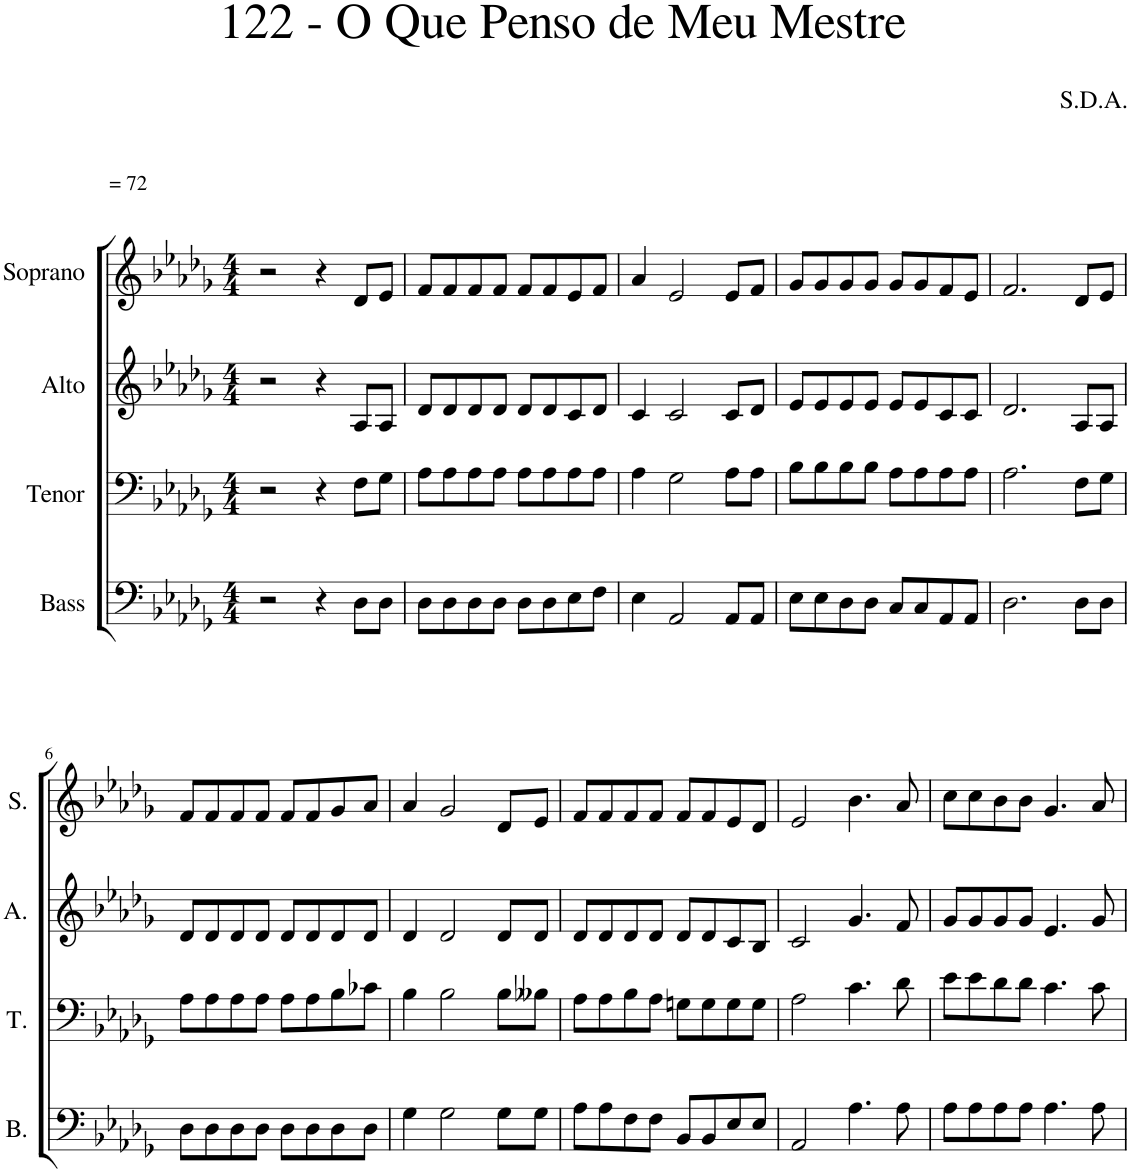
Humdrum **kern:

**kern	**kern	**kern	**kern
*part4	*part3	*part2	*part1
*staff4	*staff3	*staff2	*staff1
*I"Bass	*I"Tenor	*I"Alto	*I"Soprano
*I'B.	*I'T.	*I'A.	*I'S.
*clefF4	*clefF4	*clefG2	*clefG2
*k[b-e-a-d-g-]	*k[b-e-a-d-g-]	*k[b-e-a-d-g-]	*k[b-e-a-d-g-]
*M4/4	*M4/4	*M4/4	*M4/4
=1	=1	=1	=1
!	!	!	!LO:TX:a:t== 72
2r	2r	2r	2r
4r	4r	4r	4r
8D-\L	8F\L	8A-/L	8d-/L
8D-\J	8G-\J	8A-/J	8e-/J
=2	=2	=2	=2
8D-\L	8A-\L	8d-/L	8f/L
8D-\	8A-\	8d-/	8f/
8D-\	8A-\	8d-/	8f/
8D-\J	8A-\J	8d-/J	8f/J
8D-\L	8A-\L	8d-/L	8f/L
8D-\	8A-\	8d-/	8f/
8E-\	8A-\	8c/	8e-/
8F\J	8A-\J	8d-/J	8f/J
=3	=3	=3	=3
4E-\	4A-\	4c/	4a-/
2AA-/	2G-\	2c/	2e-/
8AA-/L	8A-\L	8c/L	8e-/L
8AA-/J	8A-\J	8d-/J	8f/J
=4	=4	=4	=4
8E-\L	8B-\L	8e-/L	8g-/L
8E-\	8B-\	8e-/	8g-/
8D-\	8B-\	8e-/	8g-/
8D-\J	8B-\J	8e-/J	8g-/J
8C/L	8A-\L	8e-/L	8g-/L
8C/	8A-\	8e-/	8g-/
8AA-/	8A-\	8c/	8f/
8AA-/J	8A-\J	8c/J	8e-/J
=5	=5	=5	=5
2.D-\	2.A-\	2.d-/	2.f/
8D-\L	8F\L	8A-/L	8d-/L
8D-\J	8G-\J	8A-/J	8e-/J
!!LO:LB:g=z
=6	=6	=6	=6
8D-\L	8A-\L	8d-/L	8f/L
8D-\	8A-\	8d-/	8f/
8D-\	8A-\	8d-/	8f/
8D-\J	8A-\J	8d-/J	8f/J
8D-\L	8A-\L	8d-/L	8f/L
8D-\	8A-\	8d-/	8f/
8D-\	8B-\	8d-/	8g-/
8D-\J	8c-X\J	8d-/J	8a-/J
=7	=7	=7	=7
4G-\	4B-\	4d-/	4a-/
2G-\	2B-\	2d-/	2g-/
8G-\L	8B-\L	8d-/L	8d-/L
8G-\J	8B--X\J	8d-/J	8e-/J
=8	=8	=8	=8
8A-\L	8A-\L	8d-/L	8f/L
8A-\	8A-\	8d-/	8f/
8F\	8B-\	8d-/	8f/
8F\J	8A-\J	8d-/J	8f/J
8BB-/L	8Gn\L	8d-/L	8f/L
8BB-/	8G\	8d-/	8f/
8E-/	8G\	8c/	8e-/
8E-/J	8G\J	8B-/J	8d-/J
=9	=9	=9	=9
2AA-/	2A-\	2c/	2e-/
4.A-\	4.c\	4.g-/	4.b-\
8A-\	8d-\	8f/	8a-/
=10	=10	=10	=10
8A-\L	8e-\L	8g-/L	8cc\L
8A-\	8e-\	8g-/	8cc\
8A-\	8d-\	8g-/	8b-\
8A-\J	8d-\J	8g-/J	8b-\J
4.A-\	4.c\	4.e-/	4.g-/
8A-\	8c\	8g-/	8a-/
=	=	=	=
*-	*-	*-	*-
